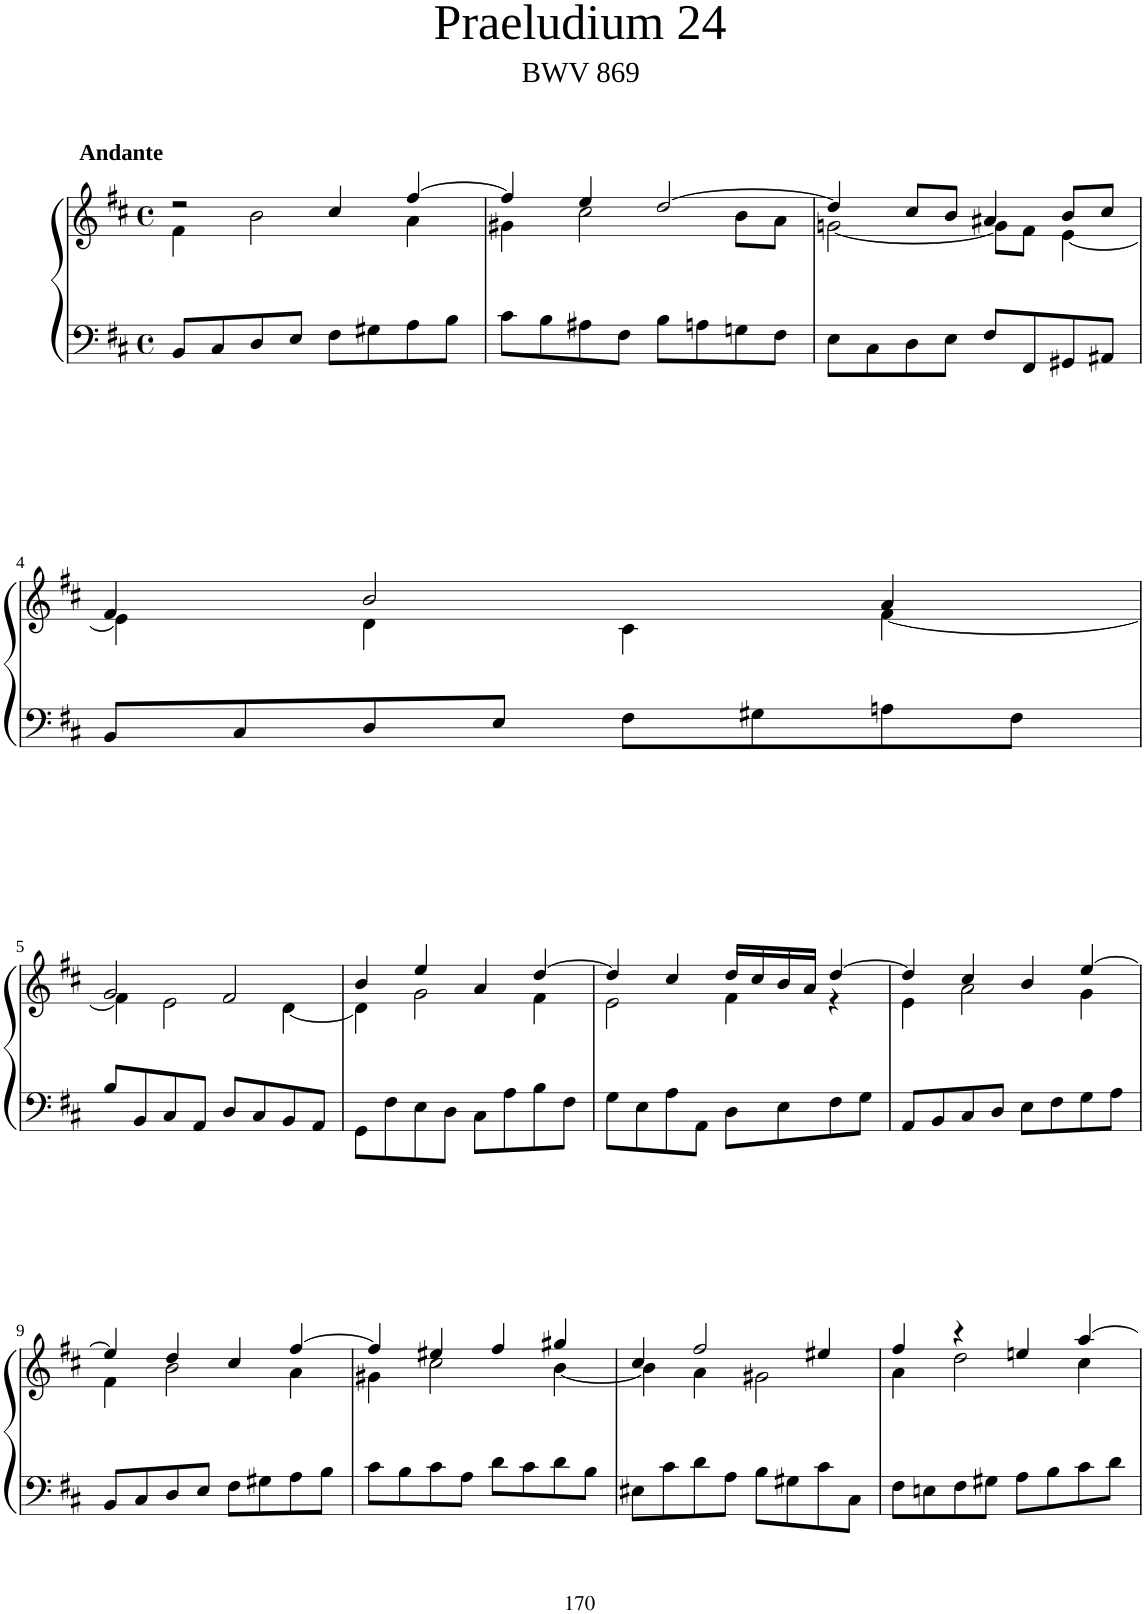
**kern	**kern
*part1	*part1
*staff2	*staff1
*I"Piano	*
*I'Pno	*
*clefF4	*clefG2
*k[f#c#]	*k[f#c#]
*M4/4	*M4/4
*met(c)	*met(c)
=1	=1
*	*^
!	!LO:TX:a:B:t=Andante	!
8BB/L	2r	4f#\
8C#/	.	.
8D/	.	2b\
8E/J	.	.
8F#\L	4cc#/	.
8G#X\	.	.
8A\	[4ff#/	4a\
8B\J	.	.
=2	=2	=2
8c#\L	4ff#/]	4g#X\
8B\	.	.
8A#X\	4ee/	2cc#\
8F#\J	.	.
8B\L	[2dd/	.
8An\	.	.
8Gn\	.	8b\L
8F#\J	.	8a\J
=3	=3	=3
8E\L	4dd/]	[2gn\
8C#\	.	.
8D\	8cc#/L	.
8E\J	8b/J	.
8F#/L	4a#X/	8g\L]
8FF#/	.	8f#\J
8GG#X/	8b/L	[4e\
8AA#X/J	8cc#/J	.
!!LO:LB:g=z	!!
=4	=4	=4
8BB/L	4f#/	4e\]
8C#/	.	.
8D/	2b/	4d\
8E/J	.	.
8F#\L	.	4c#\
8G#X\	.	.
8An\	4a/	[4f#\
8F#\J	.	.
!!LO:LB:g=z	!!
=5	=5	=5
8B/L	2g/	4f#\]
8BB/	.	.
8C#/	.	2e\
8AA/J	.	.
8D/L	2f#/	.
8C#/	.	.
8BB/	.	[4d\
8AA/J	.	.
=6	=6	=6
8GG\L	4b/	4d\]
8F#\	.	.
8E\	4ee/	2g\
8D\J	.	.
8C#\L	4a/	.
8A\	.	.
8B\	[4dd/	4f#\
8F#\J	.	.
=7	=7	=7
8G\L	4dd/]	2e\
8E\	.	.
8A\	4cc#/	.
8AA\J	.	.
8D\L	16dd/LL	4f#\
.	16cc#/	.
8E\	16b/	.
.	16a/JJ	.
8F#\	[4dd/	4r
8G\J	.	.
=8	=8	=8
8AA/L	4dd/]	4e\
8BB/	.	.
8C#/	4cc#/	2a\
8D/J	.	.
8E\L	4b/	.
8F#\	.	.
8G\	[4ee/	4g\
8A\J	.	.
!!LO:LB:g=z	!!
=9	=9	=9
8BB/L	4ee/]	4f#\
8C#/	.	.
8D/	4dd/	2b\
8E/J	.	.
8F#\L	4cc#/	.
8G#X\	.	.
8A\	[4ff#/	4a\
8B\J	.	.
=10	=10	=10
8c#\L	4ff#/]	4g#X\
8B\	.	.
8c#\	4ee#X/	2cc#\
8A\J	.	.
8d\L	4ff#/	.
8c#\	.	.
8d\	4gg#X/	[4b\
8B\J	.	.
=11	=11	=11
8E#X\L	4cc#/	4b\]
8c#\	.	.
8d\	2ff#/	4a\
8A\J	.	.
8B\L	.	2g#X\
8G#X\	.	.
8c#\	4ee#X/	.
8C#\J	.	.
=12	=12	=12
8F#\L	4ff#/	4a\
8En\	.	.
8F#\	4r	2dd\
8G#X\J	.	.
8A\L	4een/	.
8B\	.	.
8c#\	[4aa/	4cc#\
8d\J	.	.
*	*v	*v
=	=
*-	*-
